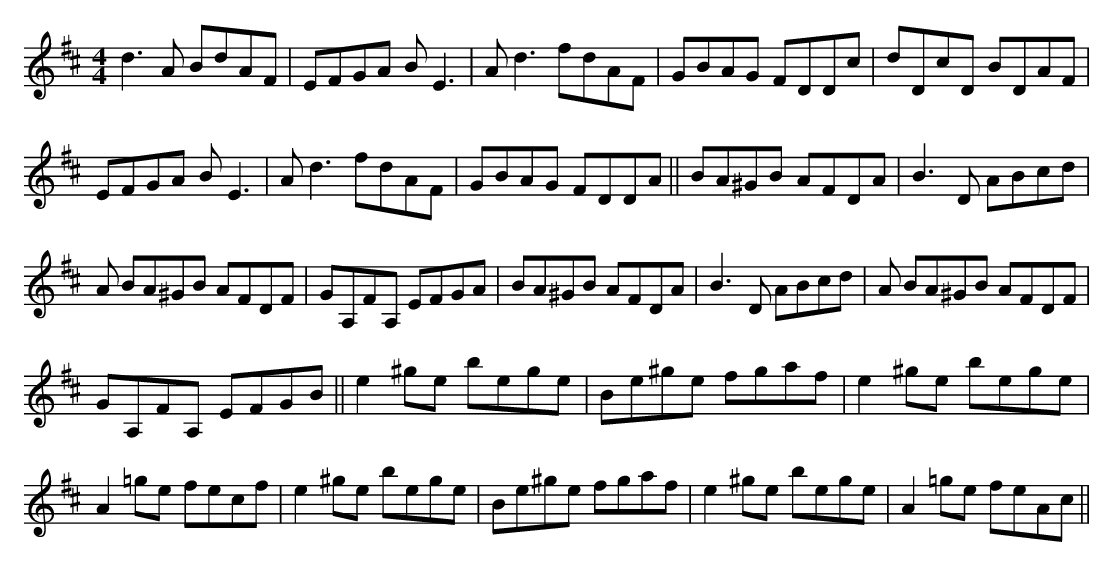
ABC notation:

X:1
M:4/4
K:D
d3 A BdAF|EFGA B E3|A d3 fdAF|GBAG FDDc|dDcD BDAF|
EFGA B E3|A d3 fdAF|GBAG FDDA||BA^GB AFDA|B3 D ABcd|
A BA^GB AFDF|GA,FA, EFGA|BA^GB AFDA|B3 D ABcd|A BA^GB AFDF|
GA,FA, EFGB||e2 ^ge bege|Be^ge fgaf|e2 ^ge bege|
A2 =ge fecf|e2 ^ge bege|Be^ge fgaf|e2 ^ge bege|A2 =ge feAc||
